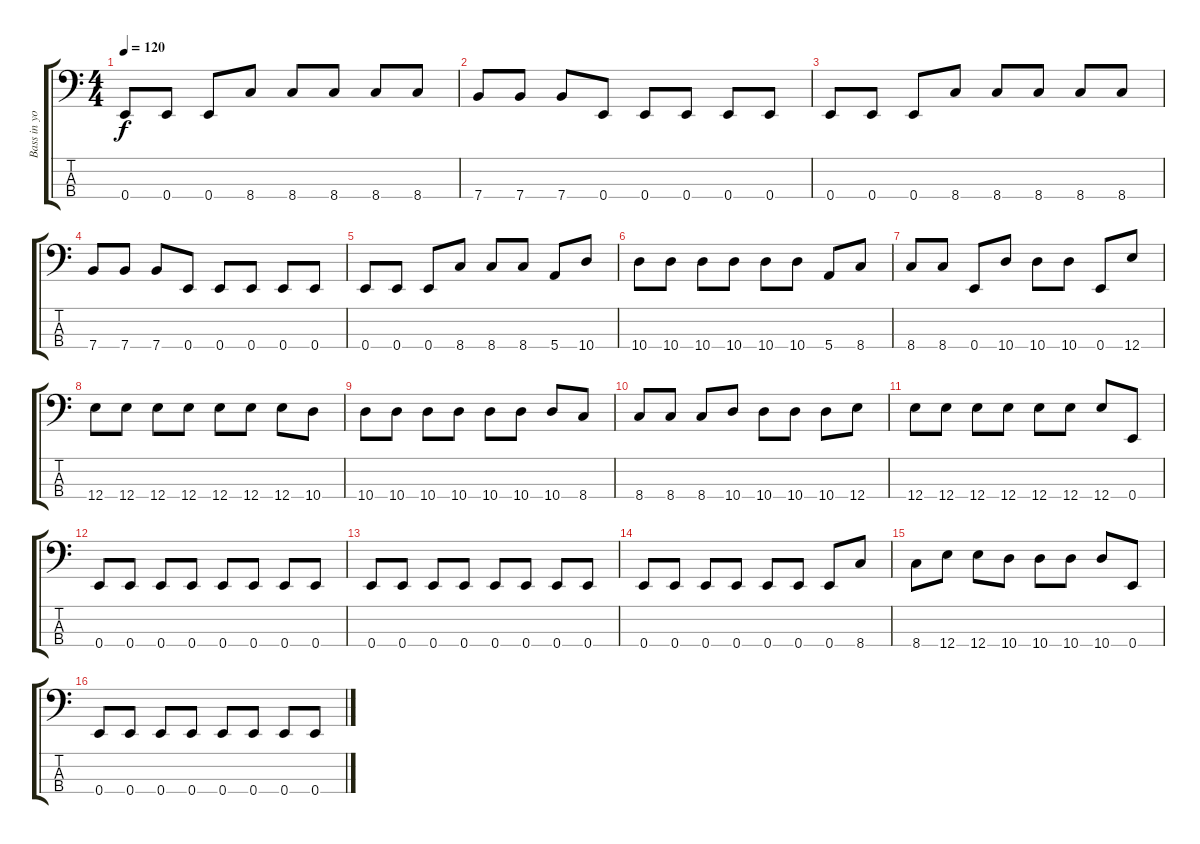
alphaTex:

\track ("Bass in your face" "Bass in yo") {instrument electricbasspick}
\staff {score tabs}
\tuning (G2 D2 A1 E1) {hide}
\ts (4 4)
\tempo 120
\clef f4
\ks c
0.4.8{dy f} 0.4.8 0.4.8 8.4.8 8.4.8 8.4.8 8.4.8 8.4.8 |
7.4.8 7.4.8 7.4.8 0.4.8 0.4.8 0.4.8 0.4.8 0.4.8 |
0.4.8 0.4.8 0.4.8 8.4.8 8.4.8 8.4.8 8.4.8 8.4.8 |
7.4.8 7.4.8 7.4.8 0.4.8 0.4.8 0.4.8 0.4.8 0.4.8 |
0.4.8 0.4.8 0.4.8 8.4.8 8.4.8 8.4.8 5.4.8 10.4.8 |
10.4.8 10.4.8 10.4.8 10.4.8 10.4.8 10.4.8 5.4.8 8.4.8 |
8.4.8 8.4.8 0.4.8 10.4.8 10.4.8 10.4.8 0.4.8 12.4.8 |
12.4.8 12.4.8 12.4.8 12.4.8 12.4.8 12.4.8 12.4.8 10.4.8 |
10.4.8 10.4.8 10.4.8 10.4.8 10.4.8 10.4.8 10.4.8 8.4.8 |
8.4.8 8.4.8 8.4.8 10.4.8 10.4.8 10.4.8 10.4.8 12.4.8 |
12.4.8 12.4.8 12.4.8 12.4.8 12.4.8 12.4.8 12.4.8 0.4.8 |
0.4.8 0.4.8 0.4.8 0.4.8 0.4.8 0.4.8 0.4.8 0.4.8 |
0.4.8 0.4.8 0.4.8 0.4.8 0.4.8 0.4.8 0.4.8 0.4.8 |
0.4.8 0.4.8 0.4.8 0.4.8 0.4.8 0.4.8 0.4.8 8.4.8 |
8.4.8 12.4.8 12.4.8 10.4.8 10.4.8 10.4.8 10.4.8 0.4.8 |
0.4.8 0.4.8 0.4.8 0.4.8 0.4.8 0.4.8 0.4.8 0.4.8
